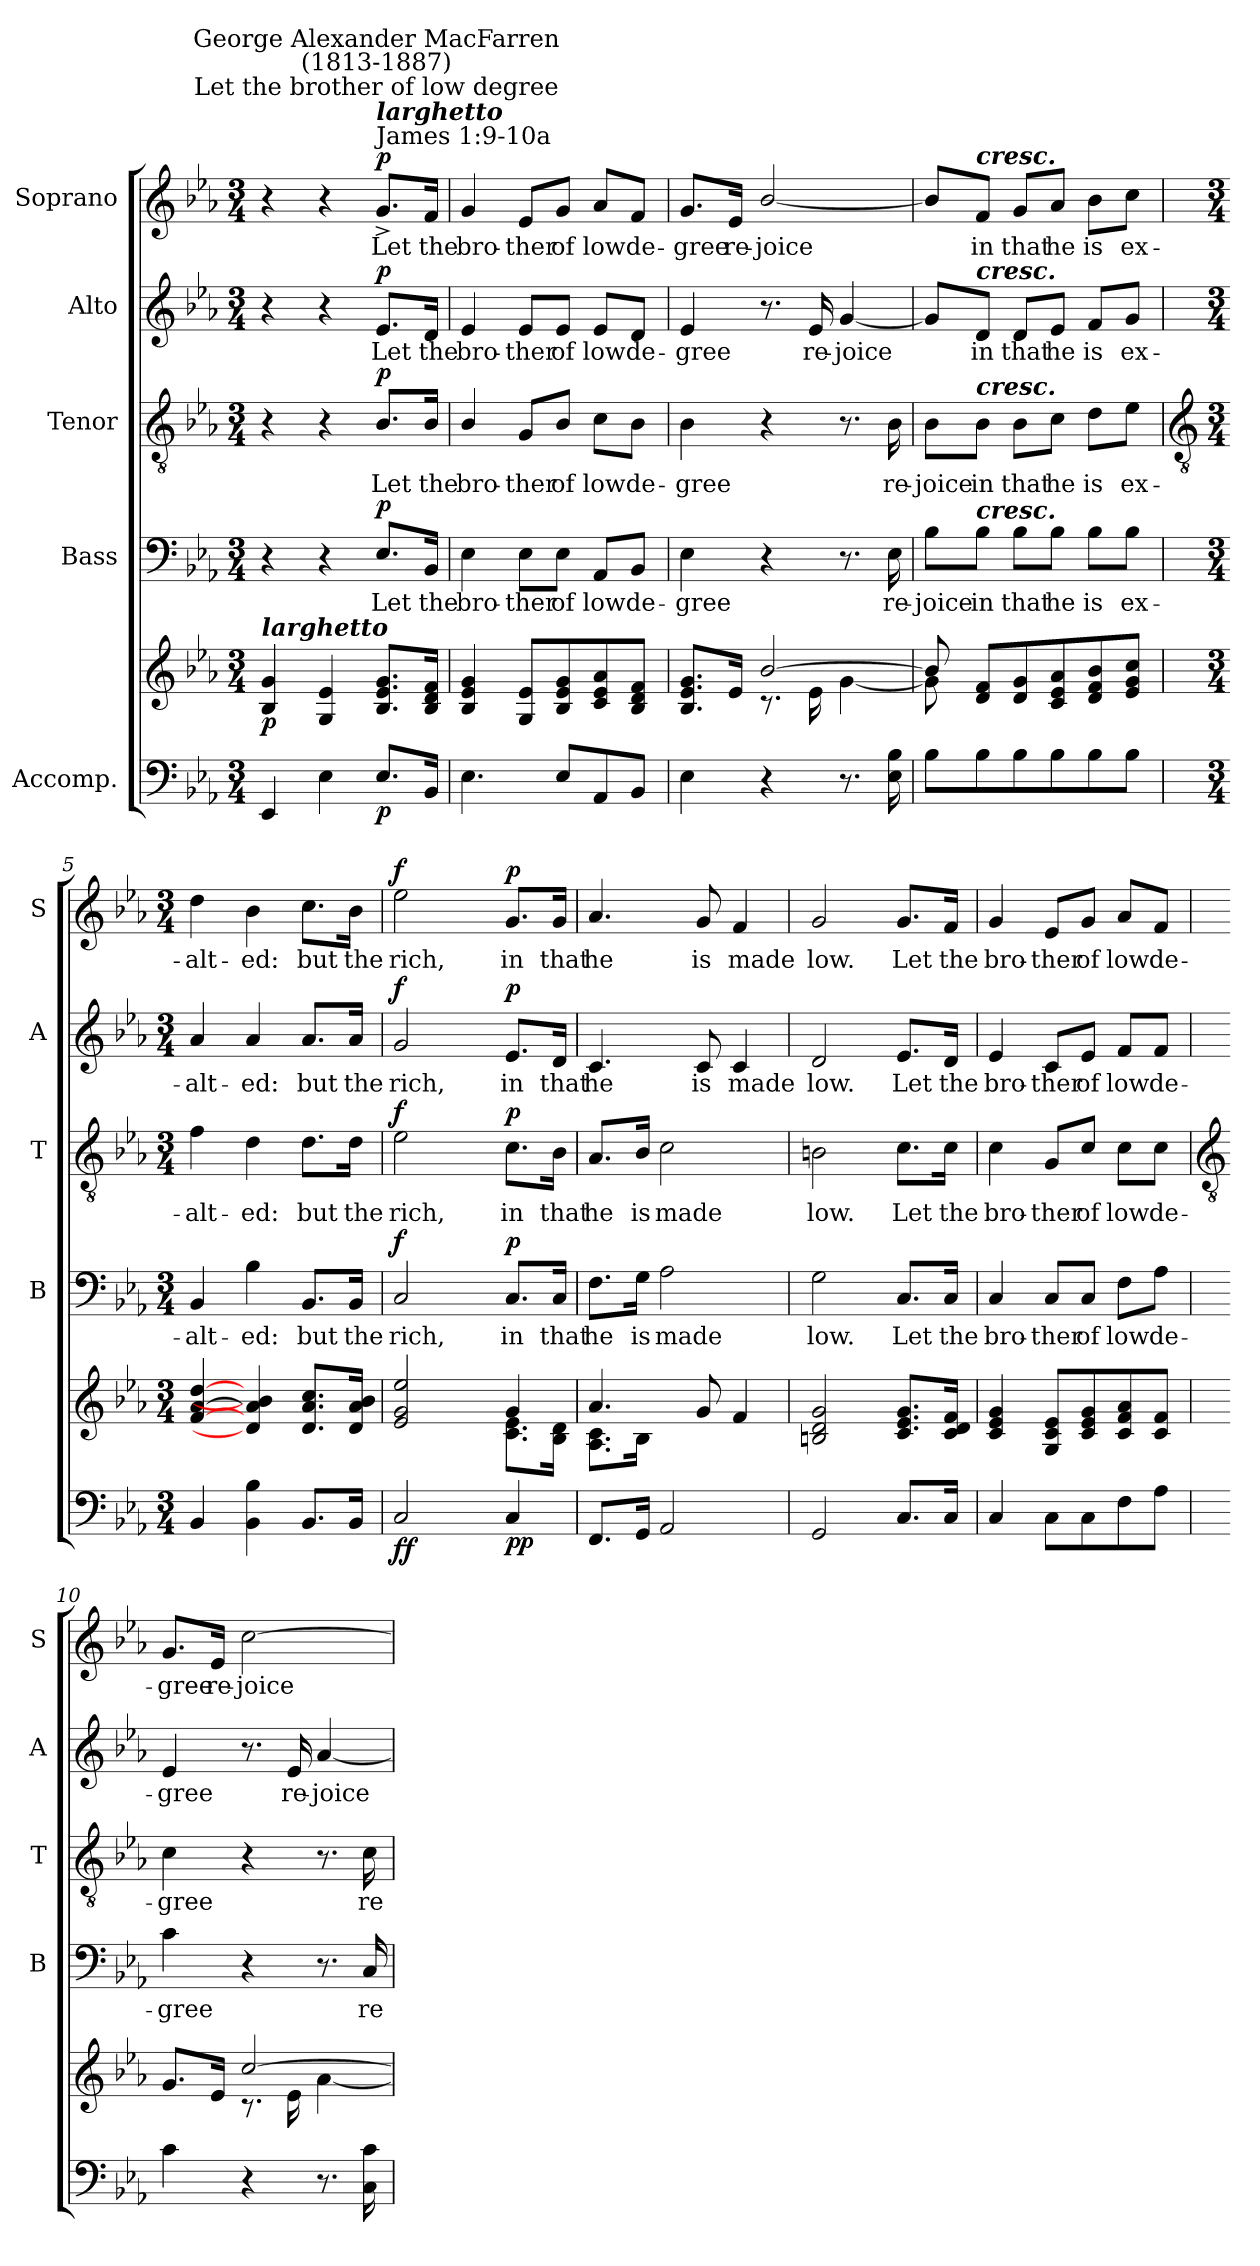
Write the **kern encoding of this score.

**kern	**kern	**dynam	**kern	**text	**dynam	**kern	**text	**dynam	**kern	**text	**dynam	**kern	**text	**dynam
*part5	*part5	*part5	*part4	*part4	*part4	*part3	*part3	*part3	*part2	*part2	*part2	*part1	*part1	*part1
*staff6	*staff5	*staff5/6	*staff4	*staff4	*staff4	*staff3	*staff3	*staff3	*staff2	*staff2	*staff2	*staff1	*staff1	*staff1
*I"Accomp.	*	*	*I"Bass	*	*	*I"Tenor	*	*	*I"Alto	*	*	*I"Soprano	*	*
*	*	*	*I'B	*	*	*I'T	*	*	*I'A	*	*	*I'S	*	*
*clefF4	*clefG2	*	*clefF4	*	*	*clefGv2	*	*	*clefG2	*	*	*clefG2	*	*
*k[b-e-a-]	*k[b-e-a-]	*	*k[b-e-a-]	*	*	*k[b-e-a-]	*	*	*k[b-e-a-]	*	*	*k[b-e-a-]	*	*
*E-:	*E-:	*	*E-:	*	*	*E-:	*	*	*E-:	*	*	*E-:	*	*
*M3/4	*M3/4	*	*M3/4	*	*	*M3/4	*	*	*M3/4	*	*	*M3/4	*	*
*MM58	*MM58	*	*MM58	*	*	*MM58	*	*	*MM58	*	*	*MM58	*	*
=1	=1	=1	=1	=1	=1	=1	=1	=1	=1	=1	=1	=1	=1	=1
*	*^	*	*	*	*	*	*	*	*	*	*	*	*	*
!	!LO:TX:a:Bi:t=larghetto	!	!	!	!	!	!	!	!	!	!	!	!	!	!
!	!	!LO:N:vis=1	!LO:DY:b	!	!	!	!	!	!	!	!	!	!	!	!
4EE-	4B-/ 4g/	2.ryy	p	4r	.	.	4r	.	.	4r	.	.	4r	.	.
4E-	4G/ 4e-/	.	.	4r	.	.	4r	.	.	4r	.	.	4r	.	.
*	*	*	*	*	*	*	*	*	*	*	*	*	*MM58	*	*
!	!	!	!	!	!	!	!	!	!	!	!	!	!LO:TX:a:t=James 1&colon;9-10a	!	!
!	!	!	!	!	!	!	!	!	!	!	!	!	!LO:TX:a:Bi:t=larghetto	!	!
!	!	!	!	!	!	!	!	!	!	!	!	!	!LO:TX:a:cj:t=Let the brother of low degree	!	!
!	!	!	!	!	!	!	!	!	!	!	!	!	!LO:TX:a:cj:t=George Alexander MacFarren\n(1813-1887)	!	!
!	!	!	!LO:DY:b=2	!	!LO:LY:b	!LO:DY:b	!	!LO:LY:b	!LO:DY:b	!	!LO:LY:b	!LO:DY:b	!	!LO:LY:b	!LO:DY:b
8.E-L	8.B-/ 8.e-/ 8.g/L	.	p	8.E-/L	Let	p	8.B-/L	Let	p	8.e-/L	Let	p	8.g^/L	Let	p
!	!	!	!	!	!LO:LY:b	!	!	!LO:LY:b	!	!	!LO:LY:b	!	!	!LO:LY:b	!
16BB-J	16B-/ 16d/ 16f/J	.	.	16BB-/Jk	the	.	16B-/Jk	the	.	16d/Jk	the	.	16f/Jk	the	.
=2	=2	=2	=2	=2	=2	=2	=2	=2	=2	=2	=2	=2	=2	=2	=2
!	!	!LO:N:vis=1	!	!	!LO:LY:b	!	!	!LO:LY:b	!	!	!LO:LY:b	!	!	!LO:LY:b	!
4.E-	4B-/ 4e-/ 4g/	2.ryy	.	4E-	bro-	.	4B-/	bro-	.	4e-	bro-	.	4g	bro-	.
!	!	!	!	!	!LO:LY:b	!	!	!LO:LY:b	!	!	!LO:LY:b	!	!	!LO:LY:b	!
.	8G/ 8e-/L	.	.	8E-\L	-ther	.	8G/L	-ther	.	8e-/L	-ther	.	8e-/L	-ther	.
!	!	!	!	!	!LO:LY:b	!	!	!LO:LY:b	!	!	!LO:LY:b	!	!	!LO:LY:b	!
8E-L	8B-/ 8e-/ 8g/	.	.	8E-\J	of	.	8B-/J	of	.	8e-/J	of	.	8g/J	of	.
!	!	!	!	!	!LO:LY:b	!	!	!LO:LY:b	!	!	!LO:LY:b	!	!	!LO:LY:b	!
8AA-	8c/ 8e-/ 8a-/	.	.	8AA-/L	low	.	8c\L	low	.	8e-/L	low	.	8a-/L	low	.
!	!	!	!	!	!LO:LY:b	!	!	!LO:LY:b	!	!	!LO:LY:b	!	!	!LO:LY:b	!
8BB-J	8B-/ 8d/ 8f/J	.	.	8BB-/J	de-	.	8B-\J	de-	.	8d/J	de-	.	8f/J	de-	.
=3	=3	=3	=3	=3	=3	=3	=3	=3	=3	=3	=3	=3	=3	=3	=3
!	!	!	!	!	!LO:LY:b	!	!	!LO:LY:b	!	!	!LO:LY:b	!	!	!LO:LY:b	!
4E-	8.B-/ 8.e-/ 8.g/L	4ryy	.	4E-	-gree	.	4B-	-gree	.	4e-	-gree	.	8.g/L	-gree	.
!	!	!	!	!	!	!	!	!	!	!	!	!	!	!LO:LY:b	!
.	16e-/J	.	.	.	.	.	.	.	.	.	.	.	16e-/Jk	re-	.
!	!	!	!	!	!	!	!	!	!	!	!	!	!	!LO:LY:b	!
4r	[2b-/	8.r	.	4r	.	.	4r	.	.	8.r	.	.	[2b-/	-joice	.
!	!	!	!	!	!	!	!	!	!	!	!LO:LY:b	!	!	!	!
.	.	16e-\	.	.	.	.	.	.	.	16e-	re-	.	.	.	.
!	!	!	!	!	!	!	!	!	!	!	!LO:LY:b	!	!	!	!
8.r	.	[4g\	.	8.r	.	.	8.r	.	.	[4g	-joice	.	.	.	.
!	!	!	!	!	!LO:LY:b	!	!	!LO:LY:b	!	!	!	!	!	!	!
16E- 16B-	.	.	.	16E-	re-	.	16B-	re-	.	.	.	.	.	.	.
=4	=4	=4	=4	=4	=4	=4	=4	=4	=4	=4	=4	=4	=4	=4	=4
!	!	!	!	!	!LO:LY:b	!	!	!LO:LY:b	!	!	!	!	!	!	!
8B-L	8b-/]	8g\]	.	8B-\L	-joice	.	8B-\L	-joice	.	8g/L]	.	.	8b-/L]	.	.
!	!	!	!	!	!	!	!	!	!	!	!	!	!LO:TX:a:Bi:t=cresc.	!	!
!	!	!	!	!	!	!	!	!	!	!LO:TX:a:Bi:t=cresc.	!	!	!	!	!
!	!	!	!	!	!	!	!LO:TX:a:Bi:t=cresc.	!	!	!	!	!	!	!	!
!	!	!	!	!LO:TX:a:Bi:t=cresc.	!	!	!	!	!	!	!	!	!	!	!
!	!	!	!	!	!LO:LY:b	!	!	!LO:LY:b	!	!	!LO:LY:b	!	!	!LO:LY:b	!
8B-	8d/ 8f/L	8ryy	.	8B-\J	in	.	8B-\J	in	.	8d/J	in	.	8f/J	in	.
!	!	!	!	!	!LO:LY:b	!	!	!LO:LY:b	!	!	!LO:LY:b	!	!	!LO:LY:b	!
8B-	8d/ 8g/	4ryy	.	8B-\L	that	.	8B-\L	that	.	8d/L	that	.	8g/L	that	.
!	!	!	!	!	!LO:LY:b	!	!	!LO:LY:b	!	!	!LO:LY:b	!	!	!LO:LY:b	!
8B-	8c/ 8e-/ 8a-/	.	.	8B-\J	he	.	8c\J	he	.	8e-/J	he	.	8a-/J	he	.
!	!	!	!	!	!LO:LY:b	!	!	!LO:LY:b	!	!	!LO:LY:b	!	!	!LO:LY:b	!
8B-	8d/ 8f/ 8b-/	4ryy	.	8B-\L	is	.	8d\L	is	.	8f/L	is	.	8b-\L	is	.
!	!	!	!	!	!LO:LY:b	!	!	!LO:LY:b	!	!	!LO:LY:b	!	!	!LO:LY:b	!
8B-J	8e-/ 8g/ 8cc/J	.	.	8B-\J	ex-	.	8e-\J	ex-	.	8g/J	ex-	.	8cc\J	ex-	.
!!LO:LB:g=z
=5	=5	=5	=5	=5	=5	=5	=5	=5	=5	=5	=5	=5	=5	=5	=5
*	*	*	*	*	*	*	*clefGv2	*	*	*	*	*	*	*	*
*M3/4	*M3/4	*	*	*M3/4	*	*	*M3/4	*	*	*M3/4	*	*	*M3/4	*	*
!	!	!LO:N:vis=1	!	!	!LO:LY:b	!	!	!LO:LY:b	!	!	!LO:LY:b	!	!	!LO:LY:b	!
4BB-	[4f/ [4a-/ [4dd/	2.ryy	.	4BB-	-alt-	.	4f	-alt-	.	4a-	-alt-	.	4dd	-alt-	.
!	!	!	!	!	!LO:LY:b	!	!	!LO:LY:b	!	!	!LO:LY:b	!	!	!LO:LY:b	!
4BB- 4B-	4d/] 4a-/] 4b-/]	.	.	4B-	-ed:	.	4d	-ed:	.	4a-	-ed:	.	4b-	-ed:	.
!	!	!	!	!	!LO:LY:b	!	!	!LO:LY:b	!	!	!LO:LY:b	!	!	!LO:LY:b	!
8.BB-L	8.d/ 8.a-/ 8.cc/L	.	.	8.BB-/L	but	.	8.d\L	but	.	8.a-/L	but	.	8.cc\L	but	.
!	!	!	!	!	!LO:LY:b	!	!	!LO:LY:b	!	!	!LO:LY:b	!	!	!LO:LY:b	!
16BB-J	16d/ 16a-/ 16b-/J	.	.	16BB-/Jk	the	.	16d\Jk	the	.	16a-/Jk	the	.	16b-\Jk	the	.
=6	=6	=6	=6	=6	=6	=6	=6	=6	=6	=6	=6	=6	=6	=6	=6
!	!	!	!LO:DY:b=2	!	!LO:LY:b	!	!	!LO:LY:b	!	!	!LO:LY:b	!	!	!LO:LY:b	!
!	!	!	!LO:DY:n=1:b	!	!	!LO:DY:b	!	!	!LO:DY:b	!	!	!LO:DY:b	!	!	!LO:DY:b
2C	2e-/ 2g/ 2ee-/	4ryy	f f	2C	rich,	f	2e-	rich,	f	2g	rich,	f	2ee-	rich,	f
.	.	4ryy	.	.	.	.	.	.	.	.	.	.	.	.	.
!	!	!	!LO:DY:n=2:b=2	!	!LO:LY:b	!	!	!LO:LY:b	!	!	!LO:LY:b	!	!	!LO:LY:b	!
!	!	!	!LO:DY:n=3:b	!	!	!LO:DY:b	!	!	!LO:DY:b	!	!	!LO:DY:b	!	!	!LO:DY:b
4C	4g/	8.c\ 8.e-\L	p p	8.C/L	in	p	8.c\L	in	p	8.e-/L	in	p	8.g/L	in	p
!	!	!	!	!	!LO:LY:b	!	!	!LO:LY:b	!	!	!LO:LY:b	!	!	!LO:LY:b	!
.	.	16B-\ 16d\J	.	16C/Jk	that	.	16B-\Jk	that	.	16d/Jk	that	.	16g/Jk	that	.
=7	=7	=7	=7	=7	=7	=7	=7	=7	=7	=7	=7	=7	=7	=7	=7
!	!	!	!	!	!LO:LY:b	!	!	!LO:LY:b	!	!	!LO:LY:b	!	!	!LO:LY:b	!
8.FFL	4.a-/	8.A-\ 8.c\L	.	8.F\L	he	.	8.A-/L	he	.	4.c	he	.	4.a-	he	.
!	!	!	!	!	!LO:LY:b	!	!	!LO:LY:b	!	!	!	!	!	!	!
16GGJ	.	16B-\J	.	16G\Jk	is	.	16B-/Jk	is	.	.	.	.	.	.	.
!	!	!	!	!	!LO:LY:b	!	!	!LO:LY:b	!	!	!	!	!	!	!
2AA-	.	4ryy	.	2A-	made	.	2c	made	.	.	.	.	.	.	.
!	!	!	!	!	!	!	!	!	!	!	!LO:LY:b	!	!	!LO:LY:b	!
.	8g/	.	.	.	.	.	.	.	.	8c	is	.	8g	is	.
!	!	!	!	!	!	!	!	!	!	!	!LO:LY:b	!	!	!LO:LY:b	!
.	4f/	4ryy	.	.	.	.	.	.	.	4c	made	.	4f	made	.
=8	=8	=8	=8	=8	=8	=8	=8	=8	=8	=8	=8	=8	=8	=8	=8
!	!	!LO:N:vis=1	!	!	!LO:LY:b	!	!	!LO:LY:b	!	!	!LO:LY:b	!	!	!LO:LY:b	!
2GG	2Bn/ 2d/ 2g/	2.ryy	.	2G	low.	.	2Bn	low.	.	2d	low.	.	2g	low.	.
!	!	!	!	!	!LO:LY:b	!	!	!LO:LY:b	!	!	!LO:LY:b	!	!	!LO:LY:b	!
8.CL	8.c/ 8.e-/ 8.g/L	.	.	8.C/L	Let	.	8.c\L	Let	.	8.e-/L	Let	.	8.g/L	Let	.
!	!	!	!	!	!LO:LY:b	!	!	!LO:LY:b	!	!	!LO:LY:b	!	!	!LO:LY:b	!
16CJ	16c/ 16d/ 16f/J	.	.	16C/Jk	the	.	16c\Jk	the	.	16d/Jk	the	.	16f/Jk	the	.
=9	=9	=9	=9	=9	=9	=9	=9	=9	=9	=9	=9	=9	=9	=9	=9
!	!	!LO:N:vis=1	!	!	!LO:LY:b	!	!	!LO:LY:b	!	!	!LO:LY:b	!	!	!LO:LY:b	!
4C	4c/ 4e-/ 4g/	2.ryy	.	4C	bro-	.	4c	bro-	.	4e-	bro-	.	4g	bro-	.
!	!	!	!	!	!LO:LY:b	!	!	!LO:LY:b	!	!	!LO:LY:b	!	!	!LO:LY:b	!
8CL	8G/ 8c/ 8e-/L	.	.	8C/L	-ther	.	8G/L	-ther	.	8c/L	-ther	.	8e-/L	-ther	.
!	!	!	!	!	!LO:LY:b	!	!	!LO:LY:b	!	!	!LO:LY:b	!	!	!LO:LY:b	!
8C	8c/ 8e-/ 8g/	.	.	8C/J	of	.	8c/J	of	.	8e-/J	of	.	8g/J	of	.
!	!	!	!	!	!LO:LY:b	!	!	!LO:LY:b	!	!	!LO:LY:b	!	!	!LO:LY:b	!
8F	8c/ 8f/ 8a-/	.	.	8F\L	low	.	8c\L	low	.	8f/L	low	.	8a-/L	low	.
!	!	!	!	!	!LO:LY:b	!	!	!LO:LY:b	!	!	!LO:LY:b	!	!	!LO:LY:b	!
8A-J	8c/ 8f/J	.	.	8A-\J	de-	.	8c\J	de-	.	8f/J	de-	.	8f/J	de-	.
!!LO:LB:g=z
=10	=10	=10	=10	=10	=10	=10	=10	=10	=10	=10	=10	=10	=10	=10	=10
*	*	*	*	*	*	*	*clefGv2	*	*	*	*	*	*	*	*
!	!	!	!	!	!LO:LY:b	!	!	!LO:LY:b	!	!	!LO:LY:b	!	!	!LO:LY:b	!
4c	8.g/L	4ryy	.	4c	-gree	.	4c	-gree	.	4e-	-gree	.	8.g/L	-gree	.
!	!	!	!	!	!	!	!	!	!	!	!	!	!	!LO:LY:b	!
.	16e-/J	.	.	.	.	.	.	.	.	.	.	.	16e-/Jk	re-	.
!	!	!	!	!	!	!	!	!	!	!	!	!	!	!LO:LY:b	!
4r	[2cc/	8.r	.	4r	.	.	4r	.	.	8.r	.	.	[2cc	-joice	.
!	!	!	!	!	!	!	!	!	!	!	!LO:LY:b	!	!	!	!
.	.	16e-\	.	.	.	.	.	.	.	16e-	re-	.	.	.	.
!	!	!	!	!	!	!	!	!	!	!	!LO:LY:b	!	!	!	!
8.r	.	[4a-\	.	8.r	.	.	8.r	.	.	[4a-	-joice	.	.	.	.
!	!	!	!	!	!LO:LY:b	!	!	!LO:LY:b	!	!	!	!	!	!	!
16C 16c	.	.	.	16C	re-	.	16c	re-	.	.	.	.	.	.	.
*	*v	*v	*	*	*	*	*	*	*	*	*	*	*	*	*
=	=	=	=	=	=	=	=	=	=	=	=	=	=	=
*-	*-	*-	*-	*-	*-	*-	*-	*-	*-	*-	*-	*-	*-	*-
